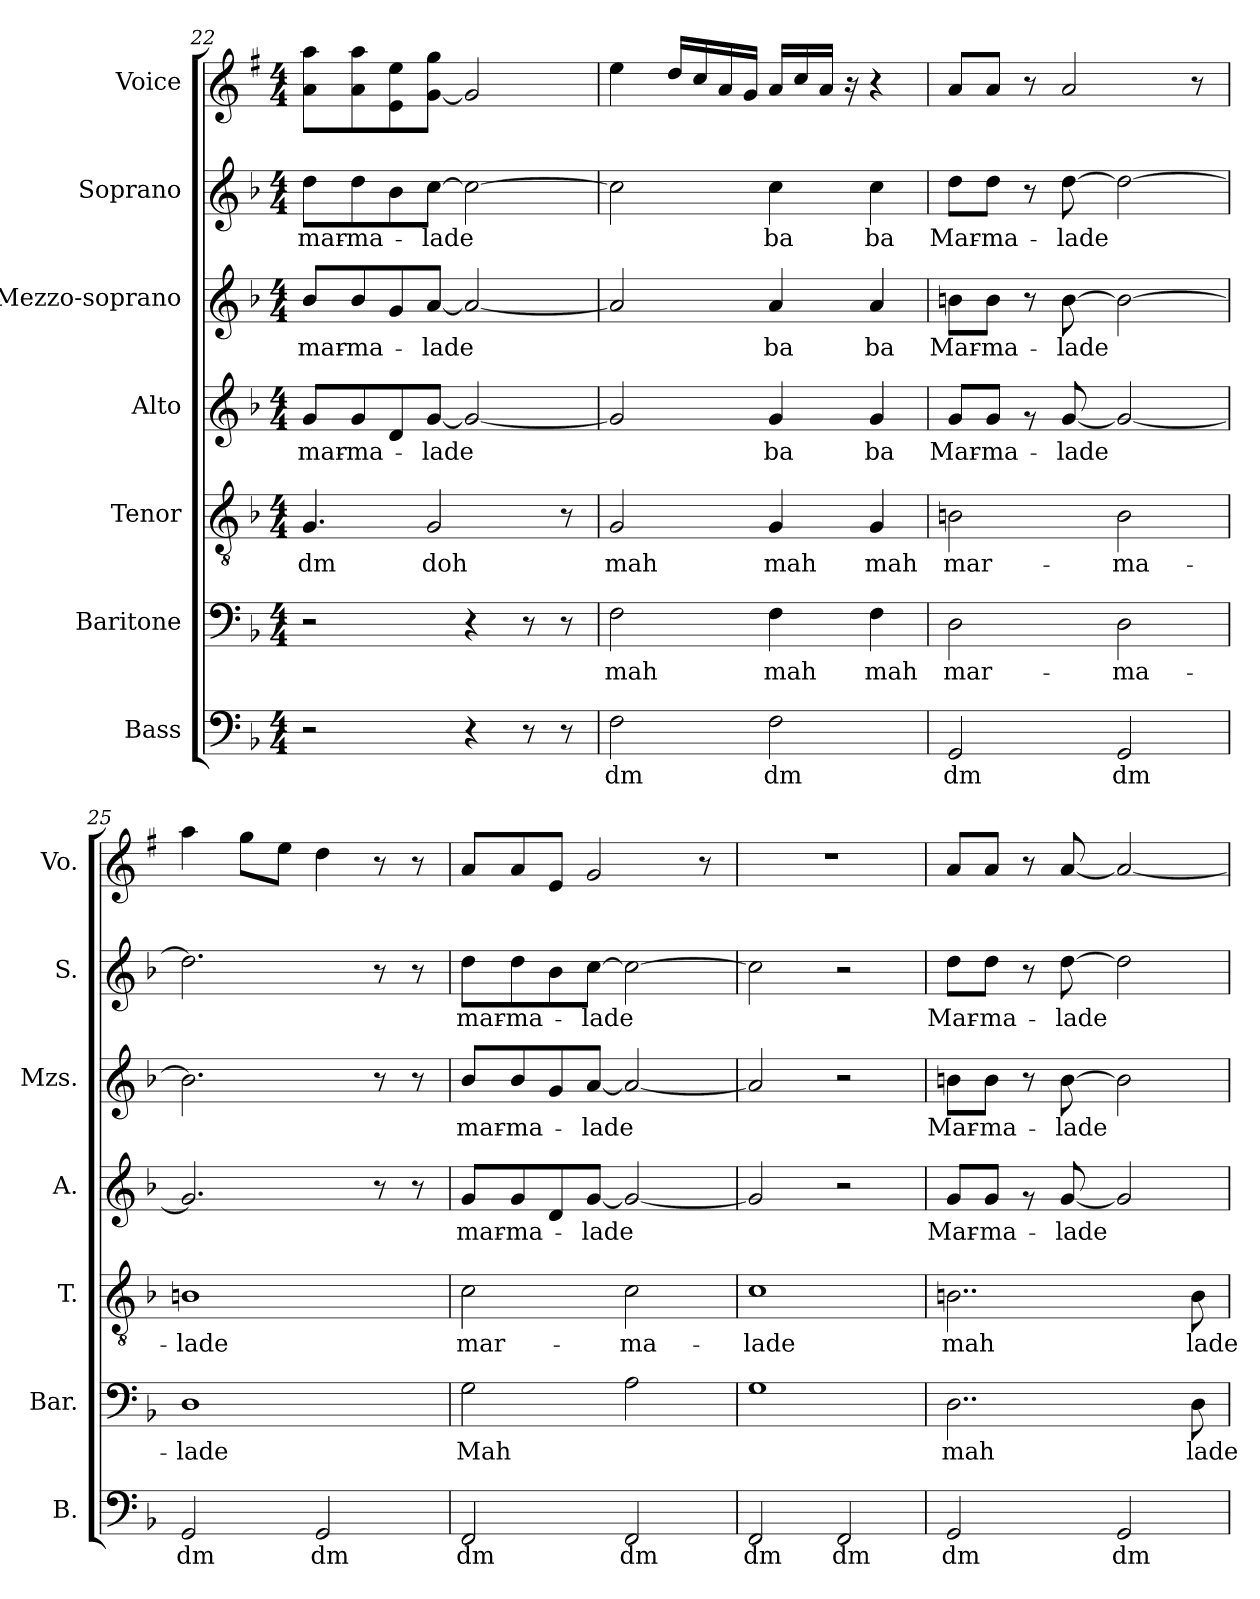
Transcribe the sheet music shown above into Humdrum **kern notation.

**kern	**text	**kern	**text	**kern	**text	**kern	**text	**kern	**text	**kern	**text	**kern
*part7	*part7	*part6	*part6	*part5	*part5	*part4	*part4	*part3	*part3	*part2	*part2	*part1
*staff7	*staff7	*staff6	*staff6	*staff5	*staff5	*staff4	*staff4	*staff3	*staff3	*staff2	*staff2	*staff1
*I"Bass	*	*I"Baritone	*	*I"Tenor	*	*I"Alto	*	*I"Mezzo-soprano	*	*I"Soprano	*	*I"Voice
*I'B.	*	*I'Bar.	*	*I'T.	*	*I'A.	*	*I'Mzs.	*	*I'S.	*	*I'Vo.
*clefF4	*	*clefF4	*	*clefGv2	*	*clefG2	*	*clefG2	*	*clefG2	*	*clefG2
*	*	*	*	*	*	*	*	*	*	*	*	*ITrd1c2
*k[b-]	*	*k[b-]	*	*k[b-]	*	*k[b-]	*	*k[b-]	*	*k[b-]	*	*k[b-]
*M4/4	*	*M4/4	*	*M4/4	*	*M4/4	*	*M4/4	*	*M4/4	*	*M4/4
=22	=22	=22	=22	=22	=22	=22	=22	=22	=22	=22	=22	=22
!	!	!	!	!	!LO:LY:b	!	!LO:LY:b	!	!LO:LY:b	!	!LO:LY:b	!
2r	.	2r	.	4.G/	dm	8g/L	mar-	8b-/L	mar-	8dd\L	mar-	8g\ 8gg\L
!	!	!	!	!	!	!	!LO:LY:b	!	!LO:LY:b	!	!LO:LY:b	!
.	.	.	.	.	.	8g/	-ma-	8b-/	-ma-	8dd\	-ma-	8g\ 8gg\
.	.	.	.	.	.	8d/	.	8g/	.	8b-\	.	8d\ 8dd\
!	!	!	!	!	!LO:LY:b	!	!LO:LY:b	!	!LO:LY:b	!	!LO:LY:b	!
.	.	.	.	2G/	doh	[8g/J	-lade	[8a/J	-lade	[8cc\J	-lade	[8f\ 8ff\J
4r	.	4r	.	.	.	2g/_	.	2a/_	.	2cc\_	.	2f/]
8r	.	8r	.	.	.	.	.	.	.	.	.	.
8r	.	8r	.	8r	.	.	.	.	.	.	.	.
!!LO:PB:g=z
=23	=23	=23	=23	=23	=23	=23	=23	=23	=23	=23	=23	=23
!	!LO:LY:b	!	!LO:LY:b	!	!LO:LY:b	!	!	!	!	!	!	!
2F\	dm	2F\	mah	2G/	mah	2g/]	.	2a/]	.	2cc\]	.	4dd\
.	.	.	.	.	.	.	.	.	.	.	.	16cc/LL
.	.	.	.	.	.	.	.	.	.	.	.	16b-/
.	.	.	.	.	.	.	.	.	.	.	.	16g/
.	.	.	.	.	.	.	.	.	.	.	.	16f/JJ
!	!LO:LY:b	!	!LO:LY:b	!	!LO:LY:b	!	!LO:LY:b	!	!LO:LY:b	!	!LO:LY:b	!
2F\	dm	4F\	mah	4G/	mah	4g/	ba	4a/	ba	4cc\	ba	16g/LL
.	.	.	.	.	.	.	.	.	.	.	.	16b-/
.	.	.	.	.	.	.	.	.	.	.	.	16g/JJ
.	.	.	.	.	.	.	.	.	.	.	.	16r
!	!	!	!LO:LY:b	!	!LO:LY:b	!	!LO:LY:b	!	!LO:LY:b	!	!LO:LY:b	!
.	.	4F\	mah	4G/	mah	4g/	ba	4a/	ba	4cc\	ba	4r
=24	=24	=24	=24	=24	=24	=24	=24	=24	=24	=24	=24	=24
!	!LO:LY:b	!	!LO:LY:b	!	!LO:LY:b	!	!LO:LY:b	!	!LO:LY:b	!	!LO:LY:b	!
2GG/	dm	2D\	mar-	2Bn\	mar-	8g/L	Mar-	8bn\L	Mar-	8dd\L	Mar-	8g/L
!	!	!	!	!	!	!	!LO:LY:b	!	!LO:LY:b	!	!LO:LY:b	!
.	.	.	.	.	.	8g/J	-ma-	8b\J	-ma-	8dd\J	-ma-	8g/J
.	.	.	.	.	.	8rg	.	8r	.	8r	.	8r
!	!	!	!	!	!	!	!LO:LY:b	!	!LO:LY:b	!	!LO:LY:b	!
.	.	.	.	.	.	[8g/	-lade	[8b\	-lade	[8dd\	-lade	2g/
!	!LO:LY:b	!	!LO:LY:b	!	!LO:LY:b	!	!	!	!	!	!	!
2GG/	dm	2D\	-ma-	2B\	-ma-	2g/_	.	2b\_	.	2dd\_	.	.
.	.	.	.	.	.	.	.	.	.	.	.	8r
=25	=25	=25	=25	=25	=25	=25	=25	=25	=25	=25	=25	=25
!	!LO:LY:b	!	!LO:LY:b	!	!LO:LY:b	!	!	!	!	!	!	!
2GG/	dm	1D	-lade	1Bn	-lade	2.g/]	.	2.b\]	.	2.dd\]	.	4gg\
.	.	.	.	.	.	.	.	.	.	.	.	8ff\L
.	.	.	.	.	.	.	.	.	.	.	.	8dd\J
!	!LO:LY:b	!	!	!	!	!	!	!	!	!	!	!
2GG/	dm	.	.	.	.	.	.	.	.	.	.	4cc\
.	.	.	.	.	.	8r	.	8r	.	8r	.	8r
.	.	.	.	.	.	8r	.	8r	.	8r	.	8r
=26	=26	=26	=26	=26	=26	=26	=26	=26	=26	=26	=26	=26
!	!LO:LY:b	!	!LO:LY:b	!	!LO:LY:b	!	!LO:LY:b	!	!LO:LY:b	!	!LO:LY:b	!
2FF/	dm	2G\	Mah	2c\	mar-	8g/L	mar-	8b-/L	mar-	8dd\L	mar-	8g/L
!	!	!	!	!	!	!	!LO:LY:b	!	!LO:LY:b	!	!LO:LY:b	!
.	.	.	.	.	.	8g/	-ma-	8b-/	-ma-	8dd\	-ma-	8g/
.	.	.	.	.	.	8d/	.	8g/	.	8b-\	.	8d/J
!	!	!	!	!	!	!	!LO:LY:b	!	!LO:LY:b	!	!LO:LY:b	!
.	.	.	.	.	.	[8g/J	-lade	[8a/J	-lade	[8cc\J	-lade	2f/
!	!LO:LY:b	!	!	!	!LO:LY:b	!	!	!	!	!	!	!
2FF/	dm	2A\	.	2c\	-ma-	2g/_	.	2a/_	.	2cc\_	.	.
.	.	.	.	.	.	.	.	.	.	.	.	8r
=27	=27	=27	=27	=27	=27	=27	=27	=27	=27	=27	=27	=27
!	!LO:LY:b	!	!	!	!LO:LY:b	!	!	!	!	!	!	!
2FF/	dm	1G	.	1c	-lade	2g/]	.	2a/]	.	2cc\]	.	1r
!	!LO:LY:b	!	!	!	!	!	!	!	!	!	!	!
2FF/	dm	.	.	.	.	2r	.	2r	.	2r	.	.
!!LO:PB:g=z
=28	=28	=28	=28	=28	=28	=28	=28	=28	=28	=28	=28	=28
!	!LO:LY:b	!	!LO:LY:b	!	!LO:LY:b	!	!LO:LY:b	!	!LO:LY:b	!	!LO:LY:b	!
2GG/	dm	2..D\	mah	2..Bn\	mah	8g/L	Mar-	8bn\L	Mar-	8dd\L	Mar-	8g/L
!	!	!	!	!	!	!	!LO:LY:b	!	!LO:LY:b	!	!LO:LY:b	!
.	.	.	.	.	.	8g/J	-ma-	8b\J	-ma-	8dd\J	-ma-	8g/J
.	.	.	.	.	.	8rg	.	8r	.	8r	.	8r
!	!	!	!	!	!	!	!LO:LY:b	!	!LO:LY:b	!	!LO:LY:b	!
.	.	.	.	.	.	[8g/	-lade	[8b\	-lade	[8dd\	-lade	[8g/
!	!LO:LY:b	!	!	!	!	!	!	!	!	!	!	!
2GG/	dm	.	.	.	.	2g/]	.	2b\]	.	2dd\]	.	2g/_
!	!	!	!LO:LY:b	!	!LO:LY:b	!	!	!	!	!	!	!
.	.	8D\	lade	8B\	lade	.	.	.	.	.	.	.
=	=	=	=	=	=	=	=	=	=	=	=	=
*-	*-	*-	*-	*-	*-	*-	*-	*-	*-	*-	*-	*-
